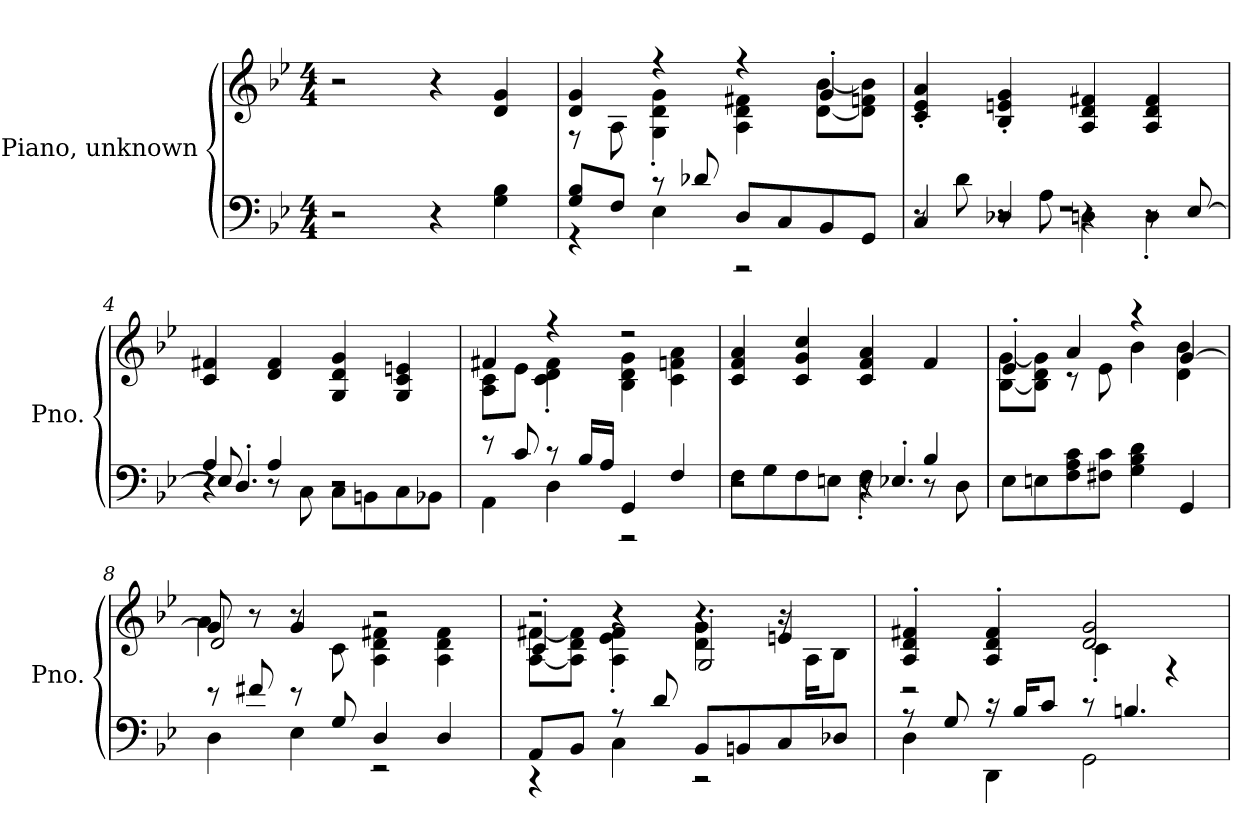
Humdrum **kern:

**kern	**kern
*part1	*part1
*staff2	*staff1
*I"Piano, unknown	*
*I'Pno.	*
*clefF4	*clefG2
*k[b-e-]	*k[b-e-]
*M4/4	*M4/4
*MM120	*MM120
=1	=1
2r	2r
4r	4r
4G\ 4B-\	4d/ 4g/
=2	=2
*^	*^
8G/ 8B-/L	4r	4d/ 4g/	8r
8F/J	.	.	8A\
8r	4E-\	4r	4G\' 4d\' 4g\'
8d-X/	.	.	.
8D/L	2r	4r	4A\ 4d\ 4f#X\
8C/	.	.	.
8BB-/	.	4g'/	[8d\ [8b-\L
8GG/J	.	.	8d\] 8fn\ 8b-\]J
*	*	*v	*v
=3	=3	=3
*	*^	*
1r	8r	4C/	4c/' 4e-/' 4a/'
.	8d\	.	.
.	8r	4D-X/	4B-/' 4en/' 4g/'
.	8A\	.	.
.	4Dn\	4r	4A/ 4d/ 4f#X/
.	4D'\	8r	4A/ 4d/ 4f#/
.	.	[8E-/	.
=4	=4	=4	=4
4A/	4r	8E-/]	4c/ 4f#X/
.	.	4.D'/	.
4A/	8r	.	4d/ 4f#/
.	8C\	.	.
2r	8C\L	2r	4G/ 4d/ 4g/
.	8BBn\	.	.
.	8C\	.	4G/ 4c/ 4en/
.	8BB-X\J	.	.
*	*v	*v	*
!!LO:LB:g=z
=5	=5	=5
*	*	*^
8r	4AA\	4f#X/	8A\ 8c\L
8c/	.	.	8e-\J
8r	4D\	4r	4c\' 4d\' 4f#\'
16B-/LL	.	.	.
16A/JJ	.	.	.
4GG/	2r	2r	4B-\ 4d\ 4g\
4F/	.	.	4c\ 4fn\ 4a\
*	*	*v	*v
=6	=6	=6
*	*^	*
2r	8F\L	2r	4c/ 4f/ 4a/
.	8G\	.	.
.	8F\	.	4c/ 4g/ 4cc/
.	8En\J	.	.
4r	4F'\	8r	4c/ 4f/ 4a/
.	.	4.E-X'/	.
4B-/	8r	.	4f/
.	8D\	.	.
*v	*v	*v	*
=7	=7
*	*^
8E-\L	4e-'/	[8B-\ [8g\L
8En\	.	8B-\] 8d\ 8g\]J
8F\ 8A\ 8c\	4a/	8r
8F#X\ 8c\J	.	8e-\
4G\ 4B-\ 4d\	4r	4b-\
4GG/	[4g/	4d\ 4b-\
=8	=8	=8
*^	*	*^
8r	4D\	8g/]	4a\	2d/
8f#X/	.	8r	.	.
8r	4E-\	4g/	8r	.
8G/	.	.	8c\	.
4D/	2r	2r	4A\ 4d\ 4f#X\	2r
4D/	.	.	4A\ 4d\ 4f#\	.
!!LO:LB:g=z	!!	!!
=9	=9	=9	=9	=9
8AA/L	4r	2r	[8A\ [8f#X\L	4c'/
8BB-/J	.	.	8A\] 8d\ 8f#\]J	.
8r	4C\	.	4A\' 4e-\' 4f#\'	4r
8d/	.	.	.	.
8BB-/L	2r	4r	4d\ 4g\	2G'/
8BBn/	.	.	.	.
8C/	.	4en/	16r	.
.	.	.	16A\KL	.
8D-X/J	.	.	8B-\J	.
*	*	*	*v	*v
=10	=10	=10	=10
8r	4D\	4A/' 4d/' 4f#X/'	2r
8G/	.	.	.
16r	4DD\	4A/' 4d/' 4f#/'	.
16B-/KL	.	.	.
8c/J	.	.	.
8r	2GG\	2d/ 2g/	4c'\
4.Bn/	.	.	.
.	.	.	4r
*v	*v	*	*
*	*v	*v
=	=
*-	*-
